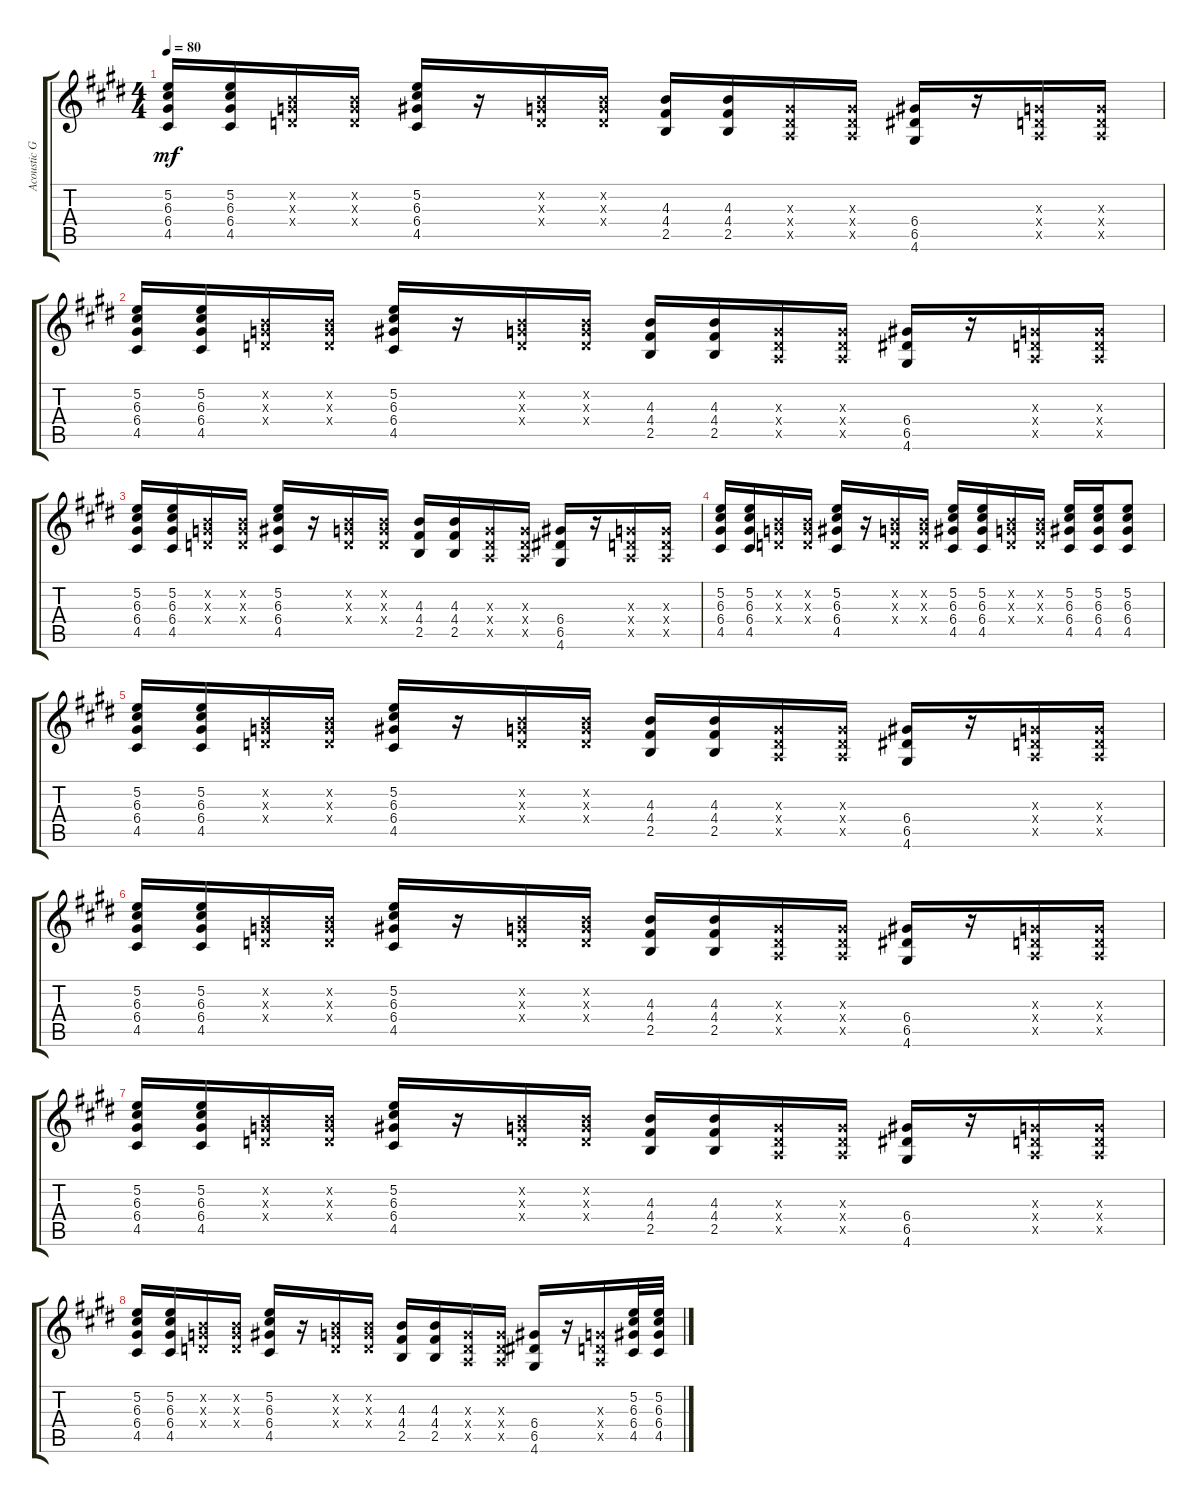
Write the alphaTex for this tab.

\track ("Acoustic Guitar 2" "Acoustic G") {instrument acousticguitarsteel}
\staff {score tabs}
\tuning (E4 B3 G3 D3 A2 E2) {hide}
\ts (4 4)
\tempo 80
\clef g2
\ks c#minor
(5.2 6.3 6.4 4.5).16{dy mf} (5.2 6.3 6.4 4.5).16 (0.2{x} 0.3{x} 0.4{x}).16 (0.2{x} 0.3{x} 0.4{x}).16 (5.2 6.3 6.4 4.5).16 r.16 (0.2{x} 0.3{x} 0.4{x}).16 (0.2{x} 0.3{x} 0.4{x}).16 (4.3 4.4 2.5).16 (4.3 4.4 2.5).16 (0.3{x} 0.4{x} 0.5{x}).16 (0.3{x} 0.4{x} 0.5{x}).16 (6.4 6.5 4.6).16 r.16 (0.3{x} 0.4{x} 0.5{x}).16 (0.3{x} 0.4{x} 0.5{x}).16 |
(5.2 6.3 6.4 4.5).16 (5.2 6.3 6.4 4.5).16 (0.2{x} 0.3{x} 0.4{x}).16 (0.2{x} 0.3{x} 0.4{x}).16 (5.2 6.3 6.4 4.5).16 r.16 (0.2{x} 0.3{x} 0.4{x}).16 (0.2{x} 0.3{x} 0.4{x}).16 (4.3 4.4 2.5).16 (4.3 4.4 2.5).16 (0.3{x} 0.4{x} 0.5{x}).16 (0.3{x} 0.4{x} 0.5{x}).16 (6.4 6.5 4.6).16 r.16 (0.3{x} 0.4{x} 0.5{x}).16 (0.3{x} 0.4{x} 0.5{x}).16 |
(5.2 6.3 6.4 4.5).16 (5.2 6.3 6.4 4.5).16 (0.2{x} 0.3{x} 0.4{x}).16 (0.2{x} 0.3{x} 0.4{x}).16 (5.2 6.3 6.4 4.5).16 r.16 (0.2{x} 0.3{x} 0.4{x}).16 (0.2{x} 0.3{x} 0.4{x}).16 (4.3 4.4 2.5).16 (4.3 4.4 2.5).16 (0.3{x} 0.4{x} 0.5{x}).16 (0.3{x} 0.4{x} 0.5{x}).16 (6.4 6.5 4.6).16 r.16 (0.3{x} 0.4{x} 0.5{x}).16 (0.3{x} 0.4{x} 0.5{x}).16 |
(5.2 6.3 6.4 4.5).16 (5.2 6.3 6.4 4.5).16 (0.2{x} 0.3{x} 0.4{x}).16 (0.2{x} 0.3{x} 0.4{x}).16 (5.2 6.3 6.4 4.5).16 r.16 (0.2{x} 0.3{x} 0.4{x}).16 (0.2{x} 0.3{x} 0.4{x}).16 (5.2 6.3 6.4 4.5).16 (5.2 6.3 6.4 4.5).16 (0.2{x} 0.3{x} 0.4{x}).16 (0.2{x} 0.3{x} 0.4{x}).16 (5.2 6.3 6.4 4.5).16 (5.2 6.3 6.4 4.5).16 (5.2 6.3 6.4 4.5).8 |
(5.2 6.3 6.4 4.5).16 (5.2 6.3 6.4 4.5).16 (0.2{x} 0.3{x} 0.4{x}).16 (0.2{x} 0.3{x} 0.4{x}).16 (5.2 6.3 6.4 4.5).16 r.16 (0.2{x} 0.3{x} 0.4{x}).16 (0.2{x} 0.3{x} 0.4{x}).16 (4.3 4.4 2.5).16 (4.3 4.4 2.5).16 (0.3{x} 0.4{x} 0.5{x}).16 (0.3{x} 0.4{x} 0.5{x}).16 (6.4 6.5 4.6).16 r.16 (0.3{x} 0.4{x} 0.5{x}).16 (0.3{x} 0.4{x} 0.5{x}).16 |
(5.2 6.3 6.4 4.5).16 (5.2 6.3 6.4 4.5).16 (0.2{x} 0.3{x} 0.4{x}).16 (0.2{x} 0.3{x} 0.4{x}).16 (5.2 6.3 6.4 4.5).16 r.16 (0.2{x} 0.3{x} 0.4{x}).16 (0.2{x} 0.3{x} 0.4{x}).16 (4.3 4.4 2.5).16 (4.3 4.4 2.5).16 (0.3{x} 0.4{x} 0.5{x}).16 (0.3{x} 0.4{x} 0.5{x}).16 (6.4 6.5 4.6).16 r.16 (0.3{x} 0.4{x} 0.5{x}).16 (0.3{x} 0.4{x} 0.5{x}).16 |
(5.2 6.3 6.4 4.5).16 (5.2 6.3 6.4 4.5).16 (0.2{x} 0.3{x} 0.4{x}).16 (0.2{x} 0.3{x} 0.4{x}).16 (5.2 6.3 6.4 4.5).16 r.16 (0.2{x} 0.3{x} 0.4{x}).16 (0.2{x} 0.3{x} 0.4{x}).16 (4.3 4.4 2.5).16 (4.3 4.4 2.5).16 (0.3{x} 0.4{x} 0.5{x}).16 (0.3{x} 0.4{x} 0.5{x}).16 (6.4 6.5 4.6).16 r.16 (0.3{x} 0.4{x} 0.5{x}).16 (0.3{x} 0.4{x} 0.5{x}).16 |
(5.2 6.3 6.4 4.5).16 (5.2 6.3 6.4 4.5).16 (0.2{x} 0.3{x} 0.4{x}).16 (0.2{x} 0.3{x} 0.4{x}).16 (5.2 6.3 6.4 4.5).16 r.16 (0.2{x} 0.3{x} 0.4{x}).16 (0.2{x} 0.3{x} 0.4{x}).16 (4.3 4.4 2.5).16 (4.3 4.4 2.5).16 (0.3{x} 0.4{x} 0.5{x}).16 (0.3{x} 0.4{x} 0.5{x}).16 (6.4 6.5 4.6).16 r.16 (0.3{x} 0.4{x} 0.5{x}).16 (5.2 6.3 6.4 4.5).32 (5.2 6.3 6.4 4.5).32
